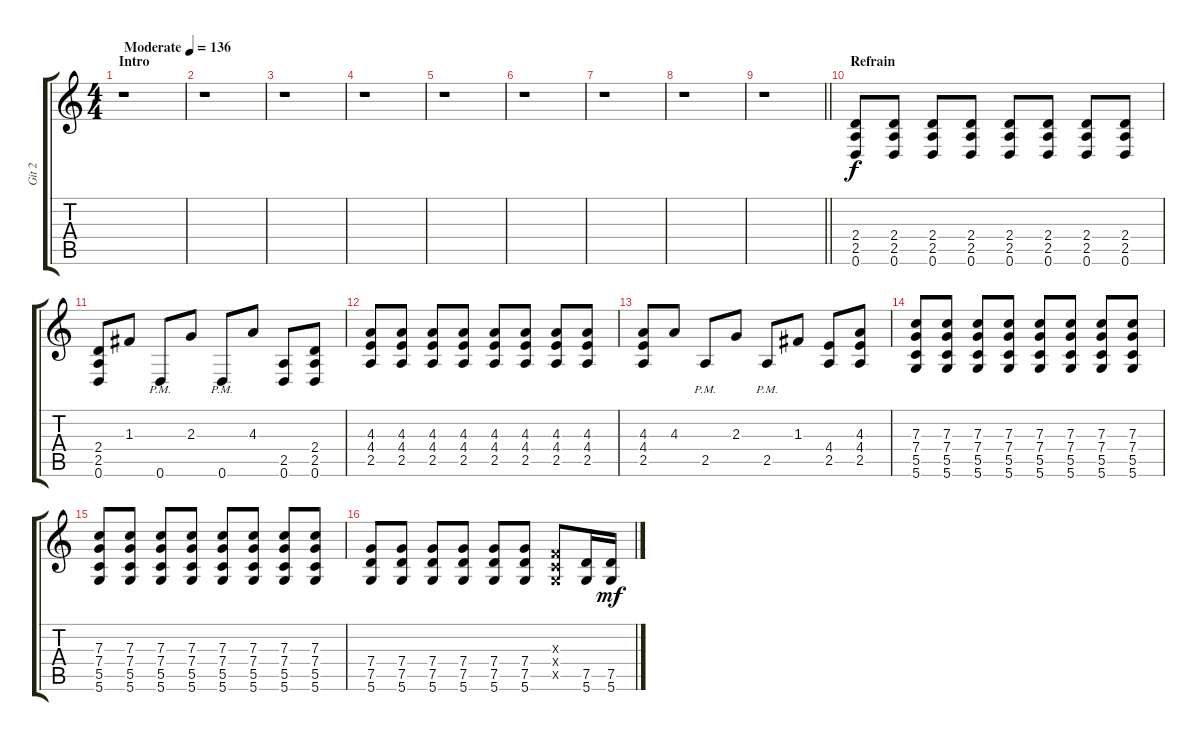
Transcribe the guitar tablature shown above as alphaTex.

\track ("Git 2" "Git 2") {instrument distortionguitar}
\staff {score tabs}
\tuning (D4 A3 F3 C3 G2 D2) {hide}
\ts (4 4)
\section ("" "Intro")
\tempo (136 "Moderate")
\clef g2
\ks c
r.1{dy f instrument distortionguitar} |
r.1 |
r.1 |
r.1 |
r.1 |
r.1 |
r.1 |
r.1 |
\barLineRight lightlight
r.1 |
\section ("" "Refrain")
(2.4 2.5 0.6).8 (2.4 2.5 0.6).8 (2.4 2.5 0.6).8 (2.4 2.5 0.6).8 (2.4 2.5 0.6).8 (2.4 2.5 0.6).8 (2.4 2.5 0.6).8 (2.4 2.5 0.6).8 |
(2.4 2.5 0.6).8 1.3.8 0.6{pm}.8 2.3.8 0.6{pm}.8 4.3.8 (2.5 0.6).8 (2.4 2.5 0.6).8 |
(4.3 4.4 2.5).8 (4.3 4.4 2.5).8 (4.3 4.4 2.5).8 (4.3 4.4 2.5).8 (4.3 4.4 2.5).8 (4.3 4.4 2.5).8 (4.3 4.4 2.5).8 (4.3 4.4 2.5).8 |
(4.3 4.4 2.5).8 4.3.8 2.5{pm}.8 2.3.8 2.5{pm}.8 1.3.8 (4.4 2.5).8 (4.3 4.4 2.5).8 |
(7.3 7.4 5.5 5.6).8 (7.3 7.4 5.5 5.6).8 (7.3 7.4 5.5 5.6).8 (7.3 7.4 5.5 5.6).8 (7.3 7.4 5.5 5.6).8 (7.3 7.4 5.5 5.6).8 (7.3 7.4 5.5 5.6).8 (7.3 7.4 5.5 5.6).8 |
(7.3 7.4 5.5 5.6).8 (7.3 7.4 5.5 5.6).8 (7.3 7.4 5.5 5.6).8 (7.3 7.4 5.5 5.6).8 (7.3 7.4 5.5 5.6).8 (7.3 7.4 5.5 5.6).8 (7.3 7.4 5.5 5.6).8 (7.3 7.4 5.5 5.6).8 |
(7.4 7.5 5.6).8 (7.4 7.5 5.6).8 (7.4 7.5 5.6).8 (7.4 7.5 5.6).8 (7.4 7.5 5.6).8 (7.4 7.5 5.6).8 (0.3{x} 0.4{x} 0.5{x}).8 (7.5 5.6).16 (7.5 5.6).16{dy mf}
